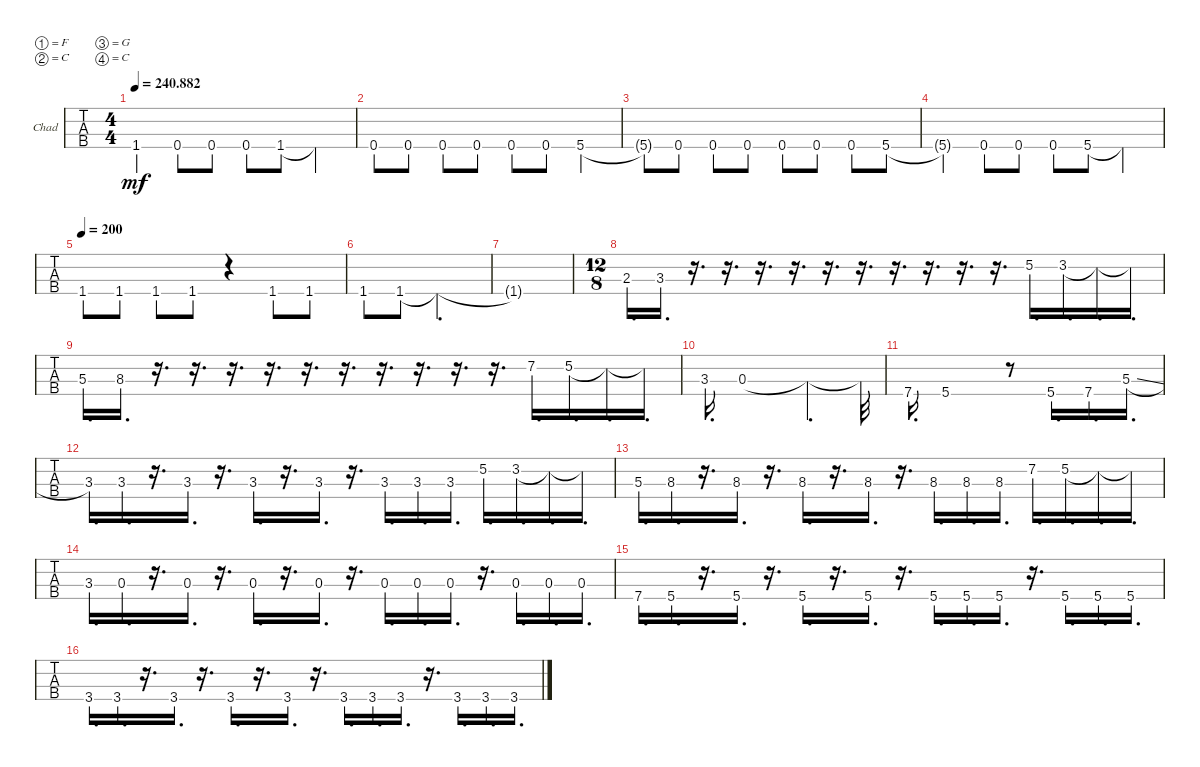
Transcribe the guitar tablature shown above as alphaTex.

\bracketExtendMode groupsimilarinstruments
\firstSystemTrackNameOrientation horizontal
\otherSystemsTrackNameOrientation horizontal
\track ("Doctor Lagorno" "Chad") {instrument electricbassfinger}
\staff {tabs}
\tuning (F2 C2 G1 C1)
\ts (4 4)
\tempo
240.882
\accidentals auto
\clef f4
\ottava regular
\simile none
\ks c
1.4{t}.4{dy mf} 0.4.8 0.4.8 0.4.8 1.4.8 1.4{t}.4 |
0.4.8 0.4.8 0.4.8 0.4.8 0.4.8 0.4.8 5.4.4 |
5.4{t}.8 0.4.8 0.4.8 0.4.8 0.4.8 0.4.8 0.4.8 5.4.8 |
5.4{t}.4 0.4.8 0.4.8 0.4.8 5.4.8 5.4{t}.4 |
\tempo 200
1.4.8 1.4.8 1.4.8 1.4.8 r.4 1.4.8 1.4.8 |
1.4.8 1.4.8 1.4{t}.2{d} |
1.4{t}.1 |
\ts (12 8)
2.3.16{d} 3.3.16{d} r.16{d} r.16{d} r.16{d} r.16{d} r.16{d} r.16{d} r.16{d} r.16{d} r.16{d} r.16{d} 5.2.16{d} 3.2.16{d} 3.2{t}.16{d} 3.2{t}.16{d} |
5.3.16{d} 8.3.16{d} r.16{d} r.16{d} r.16{d} r.16{d} r.16{d} r.16{d} r.16{d} r.16{d} r.16{d} r.16{d} 7.2.16{d} 5.2.16{d} 5.2{t}.16{d} 5.2{t}.16{d} |
3.3.16{d} 0.3.1 0.3{t}.4{d} 0.3{t}.32 |
7.4.16{d} 5.4.1 r.8 5.4.16{d} 7.4.16{d} 5.3{sl}.16{d} |
3.3.16{d} 3.3.16{d} r.16{d} 3.3.16{d} r.16{d} 3.3.16{d} r.16{d} 3.3.16{d} r.16{d} 3.3.16{d} 3.3.16{d} 3.3.16{d} 5.2.16{d} 3.2.16{d} 3.2{t}.16{d} 3.2{t}.16{d} |
5.3.16{d} 8.3.16{d} r.16{d} 8.3.16{d} r.16{d} 8.3.16{d} r.16{d} 8.3.16{d} r.16{d} 8.3.16{d} 8.3.16{d} 8.3.16{d} 7.2.16{d} 5.2.16{d} 5.2{t}.16{d} 5.2{t}.16{d} |
3.3.16{d} 0.3.16{d} r.16{d} 0.3.16{d} r.16{d} 0.3.16{d} r.16{d} 0.3.16{d} r.16{d} 0.3.16{d} 0.3.16{d} 0.3.16{d} r.16{d} 0.3.16{d} 0.3.16{d} 0.3.16{d} |
7.4.16{d} 5.4.16{d} r.16{d} 5.4.16{d} r.16{d} 5.4.16{d} r.16{d} 5.4.16{d} r.16{d} 5.4.16{d} 5.4.16{d} 5.4.16{d} r.16{d} 5.4.16{d} 5.4.16{d} 5.4.16{d} |
3.4.16{d} 3.4.16{d} r.16{d} 3.4.16{d} r.16{d} 3.4.16{d} r.16{d} 3.4.16{d} r.16{d} 3.4.16{d} 3.4.16{d} 3.4.16{d} r.16{d} 3.4.16{d} 3.4.16{d} 3.4.16{d}
